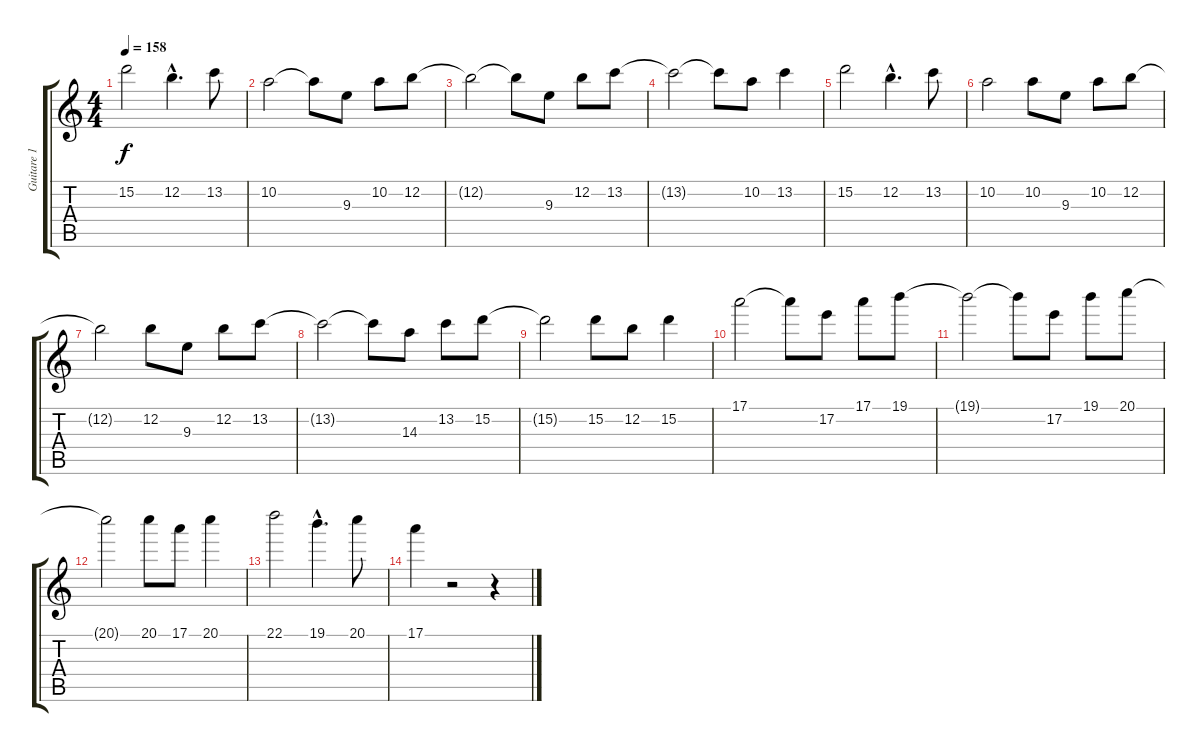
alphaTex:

\track ("Guitare 1" "Guitare 1") {instrument distortionguitar}
\staff {score tabs}
\tuning (E4 B3 G3 D3 A2 E2) {hide}
\ts (4 4)
\tempo 158
\clef g2
\ks c
15.2.2{dy f} 12.2{hac}.4{d} 13.2.8 |
10.2.2 10.2{t}.8 9.3.8 10.2.8 12.2.8 |
12.2{t}.2 12.2{t}.8 9.3.8 12.2.8 13.2.8 |
13.2{t}.2 13.2{t}.8 10.2.8 13.2.4 |
15.2.2 12.2{hac}.4{d} 13.2.8 |
10.2.2 10.2.8 9.3.8 10.2.8 12.2.8 |
12.2{t}.2 12.2.8 9.3.8 12.2.8 13.2.8 |
13.2{t}.2 13.2{t}.8 14.3.8 13.2.8 15.2.8 |
15.2{t}.2 15.2.8 12.2.8 15.2.4 |
17.1.2 17.1{t}.8 17.2.8 17.1.8 19.1.8 |
19.1{t}.2 19.1{t}.8 17.2.8 19.1.8 20.1.8 |
20.1{t}.2 20.1.8 17.1.8 20.1.4 |
22.1.2 19.1{hac}.4{d} 20.1.8 |
17.1.4 r.2 r.4
